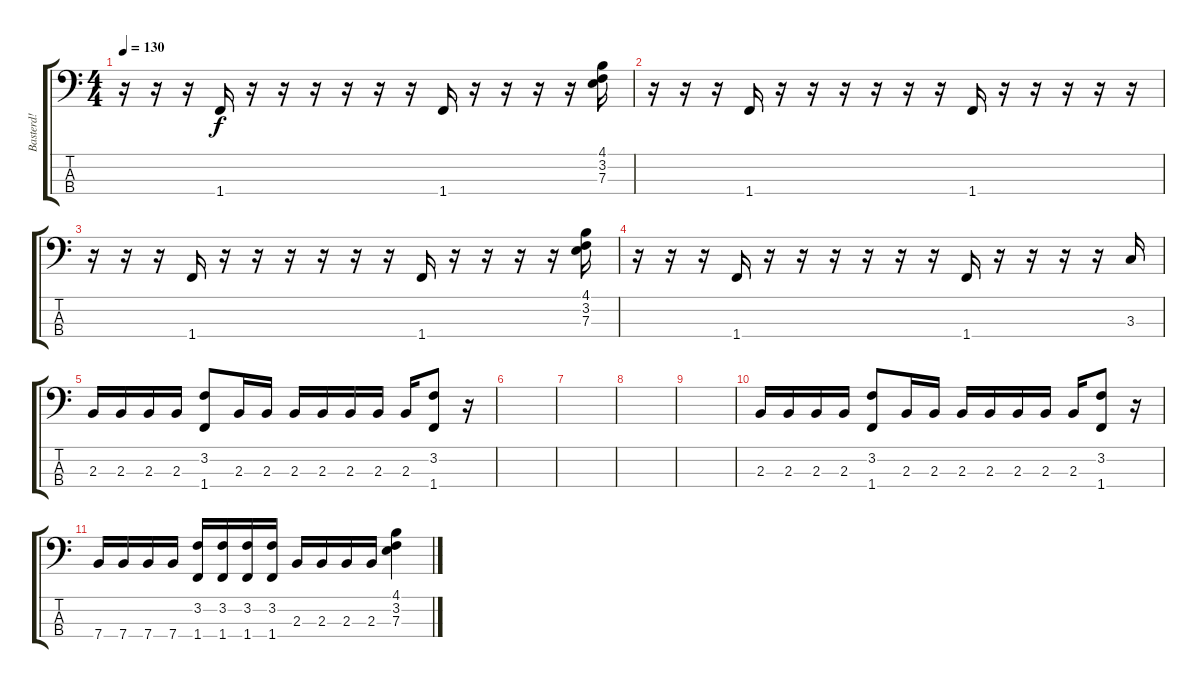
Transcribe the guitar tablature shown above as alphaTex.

\track ("Basterd!" "Basterd!") {instrument slapbass1}
\staff {score tabs}
\tuning (G2 D2 A1 E1) {hide}
\ts (4 4)
\tempo 130
\clef f4
\ks c
r.16{dy f} r.16 r.16 1.4.16 r.16 r.16 r.16 r.16 r.16 r.16 1.4.16 r.16 r.16 r.16 r.16 (4.1 3.2 7.3).16 |
r.16 r.16 r.16 1.4.16 r.16 r.16 r.16 r.16 r.16 r.16 1.4.16 r.16 r.16 r.16 r.16 r.16 |
r.16 r.16 r.16 1.4.16 r.16 r.16 r.16 r.16 r.16 r.16 1.4.16 r.16 r.16 r.16 r.16 (4.1 3.2 7.3).16 |
r.16 r.16 r.16 1.4.16 r.16 r.16 r.16 r.16 r.16 r.16 1.4.16 r.16 r.16 r.16 r.16 3.3.16 |
2.3.16 2.3.16 2.3.16 2.3.16 (3.2 1.4).8 2.3.16 2.3.16 2.3.16 2.3.16 2.3.16 2.3.16 2.3.16 (3.2 1.4).8 r.16 |
|
|
|
|
2.3.16 2.3.16 2.3.16 2.3.16 (3.2 1.4).8 2.3.16 2.3.16 2.3.16 2.3.16 2.3.16 2.3.16 2.3.16 (3.2 1.4).8 r.16 |
7.4.16 7.4.16 7.4.16 7.4.16 (3.2 1.4).16 (3.2 1.4).16 (3.2 1.4).16 (3.2 1.4).16 2.3.16 2.3.16 2.3.16 2.3.16 (4.1 3.2 7.3).4
